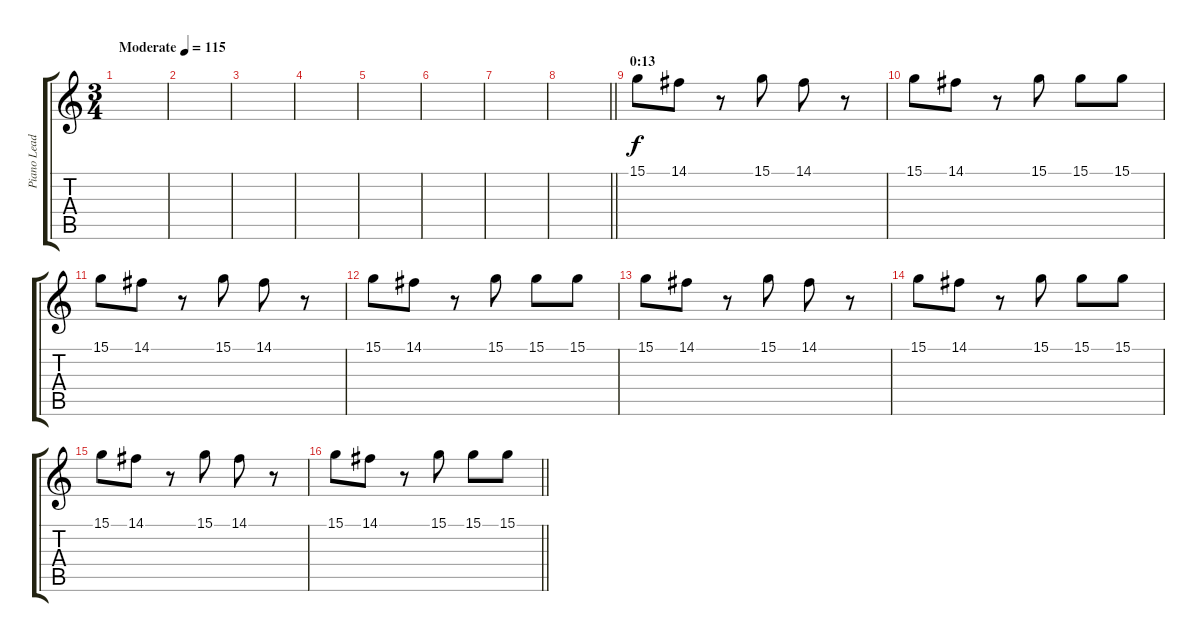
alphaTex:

\track ("Piano Lead" "Piano Lead") {instrument celesta}
\staff {score tabs}
\tuning (E4 B3 G3 D3 A2 E2) {hide}
\ts (3 4)
\tempo (115 "Moderate")
\clef g2
\ks c
|
|
|
|
|
|
|
\barLineRight lightlight
|
\section ("" "0:13")
15.1.8 14.1.8 r.8 15.1.8 14.1.8 r.8 |
15.1.8 14.1.8 r.8 15.1.8 15.1.8 15.1.8 |
15.1.8 14.1.8 r.8 15.1.8 14.1.8 r.8 |
15.1.8 14.1.8 r.8 15.1.8 15.1.8 15.1.8 |
15.1.8 14.1.8 r.8 15.1.8 14.1.8 r.8 |
15.1.8 14.1.8 r.8 15.1.8 15.1.8 15.1.8 |
15.1.8 14.1.8 r.8 15.1.8 14.1.8 r.8 |
\barLineRight lightlight
15.1.8 14.1.8 r.8 15.1.8 15.1.8 15.1.8
